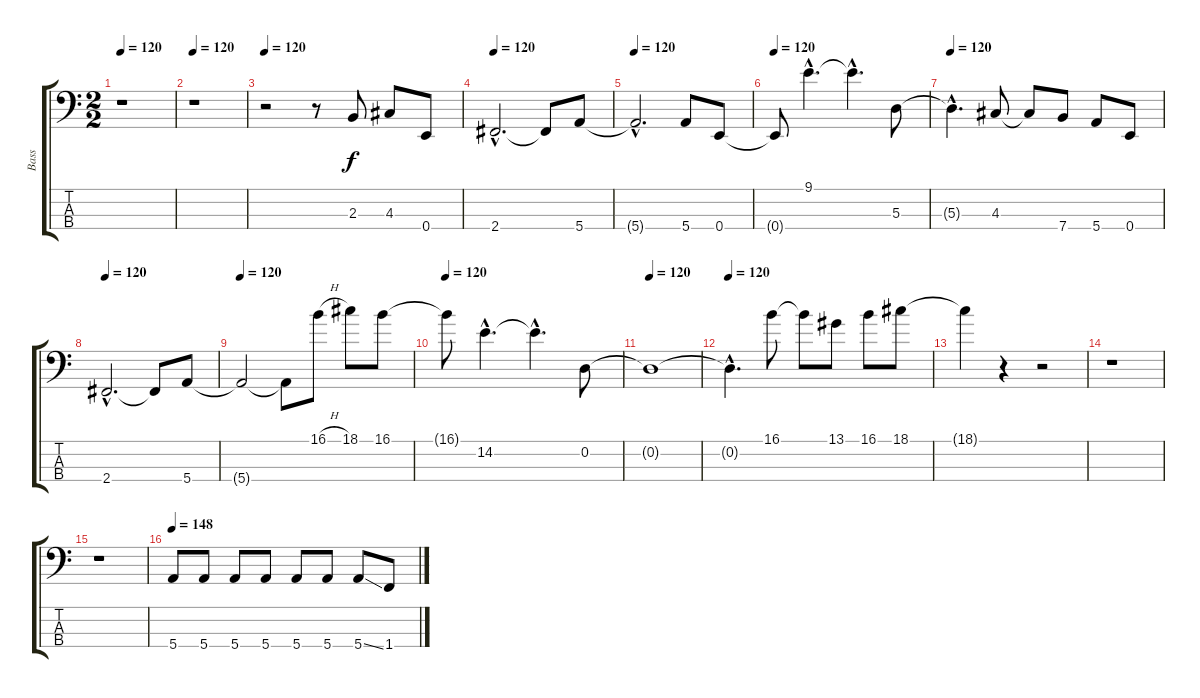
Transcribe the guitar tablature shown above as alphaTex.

\track ("Bass" "Bass") {instrument electricbasspick}
\staff {score tabs}
\tuning (G2 D2 A1 E1) {hide}
\ts (2 2)
\tempo 120
\clef f4
\ks c
r.1{dy f} |
\tempo 120
r.1 |
\tempo 120
r.2 r.8 2.3.8 4.3.8 0.4.8 |
\tempo 120
2.4{hac}.2{d} 2.4{t}.8 5.4.8 |
\tempo 120
5.4{hac t}.2{d} 5.4.8 0.4.8 |
\tempo 120
0.4{t}.8 9.1{hac}.4{d} 9.1{hac t}.4{d} 5.3.8 |
\tempo 120
5.3{hac t}.4{d} 4.3.8 4.3{t}.8 7.4.8 5.4.8 0.4.8 |
\tempo 120
2.4{hac}.2{d} 2.4{t}.8 5.4.8 |
\tempo 120
5.4{t}.2 5.4{t}.8 16.1{h}.8 18.1.8 16.1.8 |
\tempo 120
16.1{t}.8 14.2{hac}.4{d} 14.2{hac t}.4{d} 0.2.8 |
\tempo 120
0.2{t}.1 |
\tempo 120
0.2{hac t}.4{d} 16.1.8 16.1{t}.8 13.1.8 16.1.8 18.1.8 |
18.1{t}.4 r.4 r.2 |
r.1 |
r.1 |
\tempo 148
5.4.8 5.4.8 5.4.8 5.4.8 5.4.8 5.4.8 5.4{ss}.8 1.4.8
